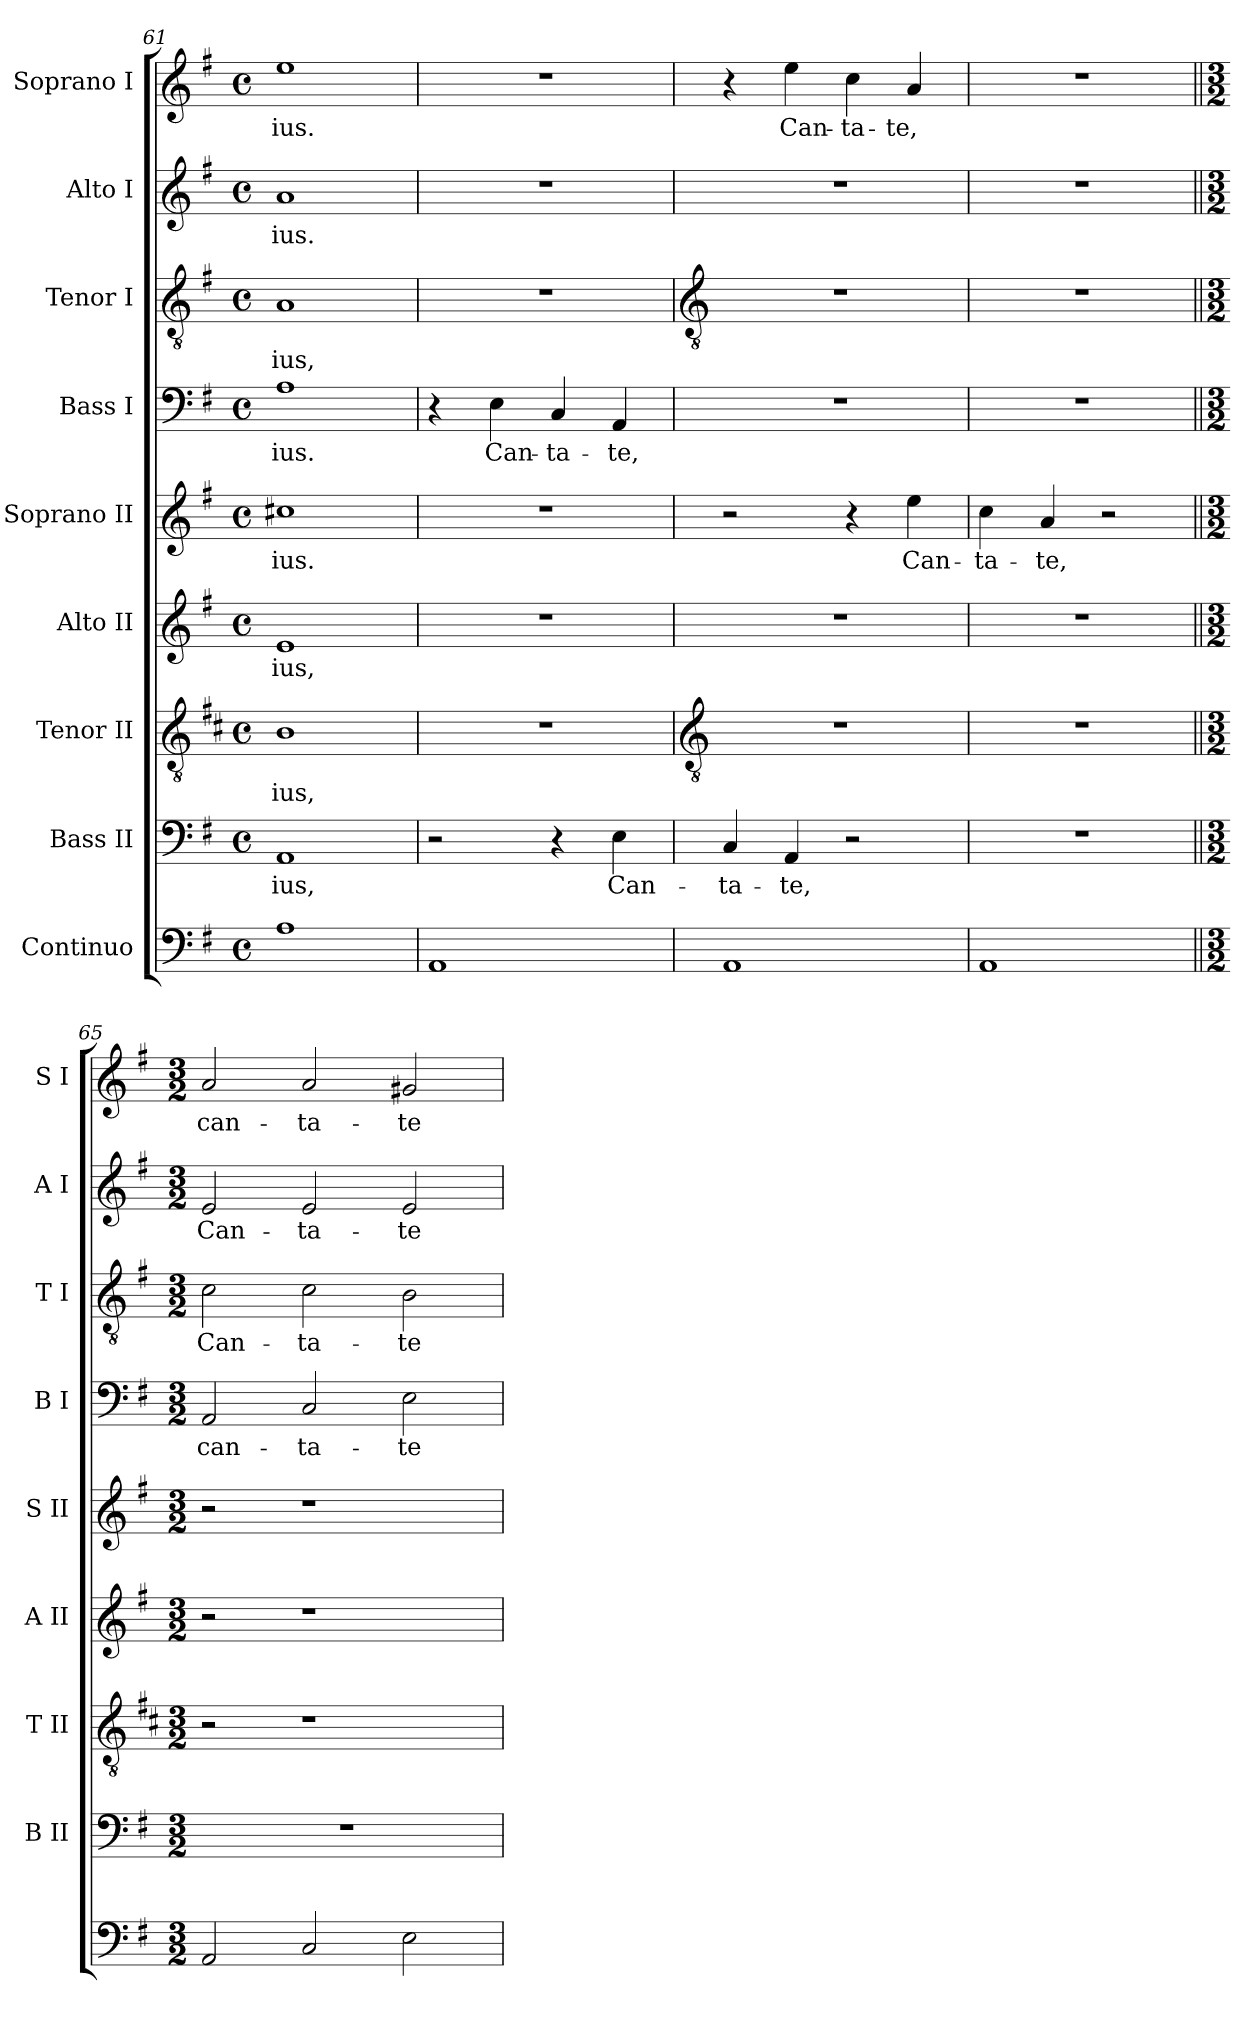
**kern	**kern	**text	**kern	**text	**kern	**text	**kern	**text	**kern	**text	**kern	**text	**kern	**text	**kern	**text
*part9	*part8	*part8	*part7	*part7	*part6	*part6	*part5	*part5	*part4	*part4	*part3	*part3	*part2	*part2	*part1	*part1
*staff9	*staff8	*staff8	*staff7	*staff7	*staff6	*staff6	*staff5	*staff5	*staff4	*staff4	*staff3	*staff3	*staff2	*staff2	*staff1	*staff1
*I"Continuo	*I"Bass II	*	*I"Tenor II	*	*I"Alto II	*	*I"Soprano II	*	*I"Bass I	*	*I"Tenor I	*	*I"Alto I	*	*I"Soprano I	*
*	*I'B II	*	*I'T II	*	*I'A II	*	*I'S II	*	*I'B I	*	*I'T I	*	*I'A I	*	*I'S I	*
*clefF4	*clefF4	*	*clefGv2	*	*clefG2	*	*clefG2	*	*clefF4	*	*clefGv2	*	*clefG2	*	*clefG2	*
*	*	*	*ITrd4c7	*	*	*	*	*	*	*	*	*	*	*	*	*
*k[f#]	*k[f#]	*	*k[f#]	*	*k[f#]	*	*k[f#]	*	*k[f#]	*	*k[f#]	*	*k[f#]	*	*k[f#]	*
*G:	*G:	*	*G:	*	*G:	*	*G:	*	*G:	*	*G:	*	*G:	*	*G:	*
*M4/4	*M4/4	*	*M4/4	*	*M4/4	*	*M4/4	*	*M4/4	*	*M4/4	*	*M4/4	*	*M4/4	*
*met(c)	*met(c)	*	*met(c)	*	*met(c)	*	*met(c)	*	*met(c)	*	*met(c)	*	*met(c)	*	*met(c)	*
=61	=61	=61	=61	=61	=61	=61	=61	=61	=61	=61	=61	=61	=61	=61	=61	=61
!	!	!LO:LY:b	!	!LO:LY:b	!	!LO:LY:b	!	!LO:LY:b	!	!LO:LY:b	!	!LO:LY:b	!	!LO:LY:b	!	!LO:LY:b
1A	1AA	-ius,	1E	ius,	1e	ius,	1cc#X	-ius.	1A	ius.	1A	-ius,	1a	ius.	1ee	ius.
=62	=62	=62	=62	=62	=62	=62	=62	=62	=62	=62	=62	=62	=62	=62	=62	=62
1AA	2r	.	1r	.	1r	.	1r	.	4r	.	1r	.	1r	.	1r	.
!	!	!	!	!	!	!	!	!	!	!LO:LY:b	!	!	!	!	!	!
.	.	.	.	.	.	.	.	.	4E	Can-	.	.	.	.	.	.
!	!	!	!	!	!	!	!	!	!	!LO:LY:b	!	!	!	!	!	!
.	4r	.	.	.	.	.	.	.	4C	-ta-	.	.	.	.	.	.
!	!	!LO:LY:b	!	!	!	!	!	!	!	!LO:LY:b	!	!	!	!	!	!
.	4E	Can-	.	.	.	.	.	.	4AA	-te,	.	.	.	.	.	.
!!LO:LB:g=z
=63	=63	=63	=63	=63	=63	=63	=63	=63	=63	=63	=63	=63	=63	=63	=63	=63
*	*	*	*clefGv2	*	*	*	*	*	*	*	*clefGv2	*	*	*	*	*
!	!	!LO:LY:b	!	!	!	!	!	!	!	!	!	!	!	!	!	!
1AA	4C	-ta-	1r	.	1r	.	2r	.	1r	.	1r	.	1r	.	4r	.
!	!	!LO:LY:b	!	!	!	!	!	!	!	!	!	!	!	!	!	!LO:LY:b
.	4AA	-te,	.	.	.	.	.	.	.	.	.	.	.	.	4ee	Can-
!	!	!	!	!	!	!	!	!	!	!	!	!	!	!	!	!LO:LY:b
.	2r	.	.	.	.	.	4r	.	.	.	.	.	.	.	4cc	-ta-
!	!	!	!	!	!	!	!	!LO:LY:b	!	!	!	!	!	!	!	!LO:LY:b
.	.	.	.	.	.	.	4ee	Can-	.	.	.	.	.	.	4a	-te,
=64	=64	=64	=64	=64	=64	=64	=64	=64	=64	=64	=64	=64	=64	=64	=64	=64
!	!	!	!	!	!	!	!	!LO:LY:b	!	!	!	!	!	!	!	!
1AA	1r	.	1r	.	1r	.	4cc	-ta-	1r	.	1r	.	1r	.	1r	.
!	!	!	!	!	!	!	!	!LO:LY:b	!	!	!	!	!	!	!	!
.	.	.	.	.	.	.	4a	-te,	.	.	.	.	.	.	.	.
.	.	.	.	.	.	.	2r	.	.	.	.	.	.	.	.	.
=65||	=65||	=65||	=65||	=65||	=65||	=65||	=65||	=65||	=65||	=65||	=65||	=65||	=65||	=65||	=65||	=65||
*M3/2	*M3/2	*	*M3/2	*	*M3/2	*	*M3/2	*	*M3/2	*	*M3/2	*	*M3/2	*	*M3/2	*
!	!LO:N:vis=1	!	!	!	!	!	!	!	!	!LO:LY:b	!	!LO:LY:b	!	!LO:LY:b	!	!LO:LY:b
2AA	1.r	.	2r	.	2r	.	2r	.	2AA	can-	2c	Can-	2e	Can-	2a	can-
!	!	!	!	!	!	!	!	!	!	!LO:LY:b	!	!LO:LY:b	!	!LO:LY:b	!	!LO:LY:b
2C	.	.	1r	.	1r	.	1r	.	2C	-ta-	2c	-ta-	2e	-ta-	2a	-ta-
!	!	!	!	!	!	!	!	!	!	!LO:LY:b	!	!LO:LY:b	!	!LO:LY:b	!	!LO:LY:b
2E	.	.	.	.	.	.	.	.	2E	-te	2B	-te	2e	-te	2g#X	-te
=	=	=	=	=	=	=	=	=	=	=	=	=	=	=	=	=
*-	*-	*-	*-	*-	*-	*-	*-	*-	*-	*-	*-	*-	*-	*-	*-	*-
